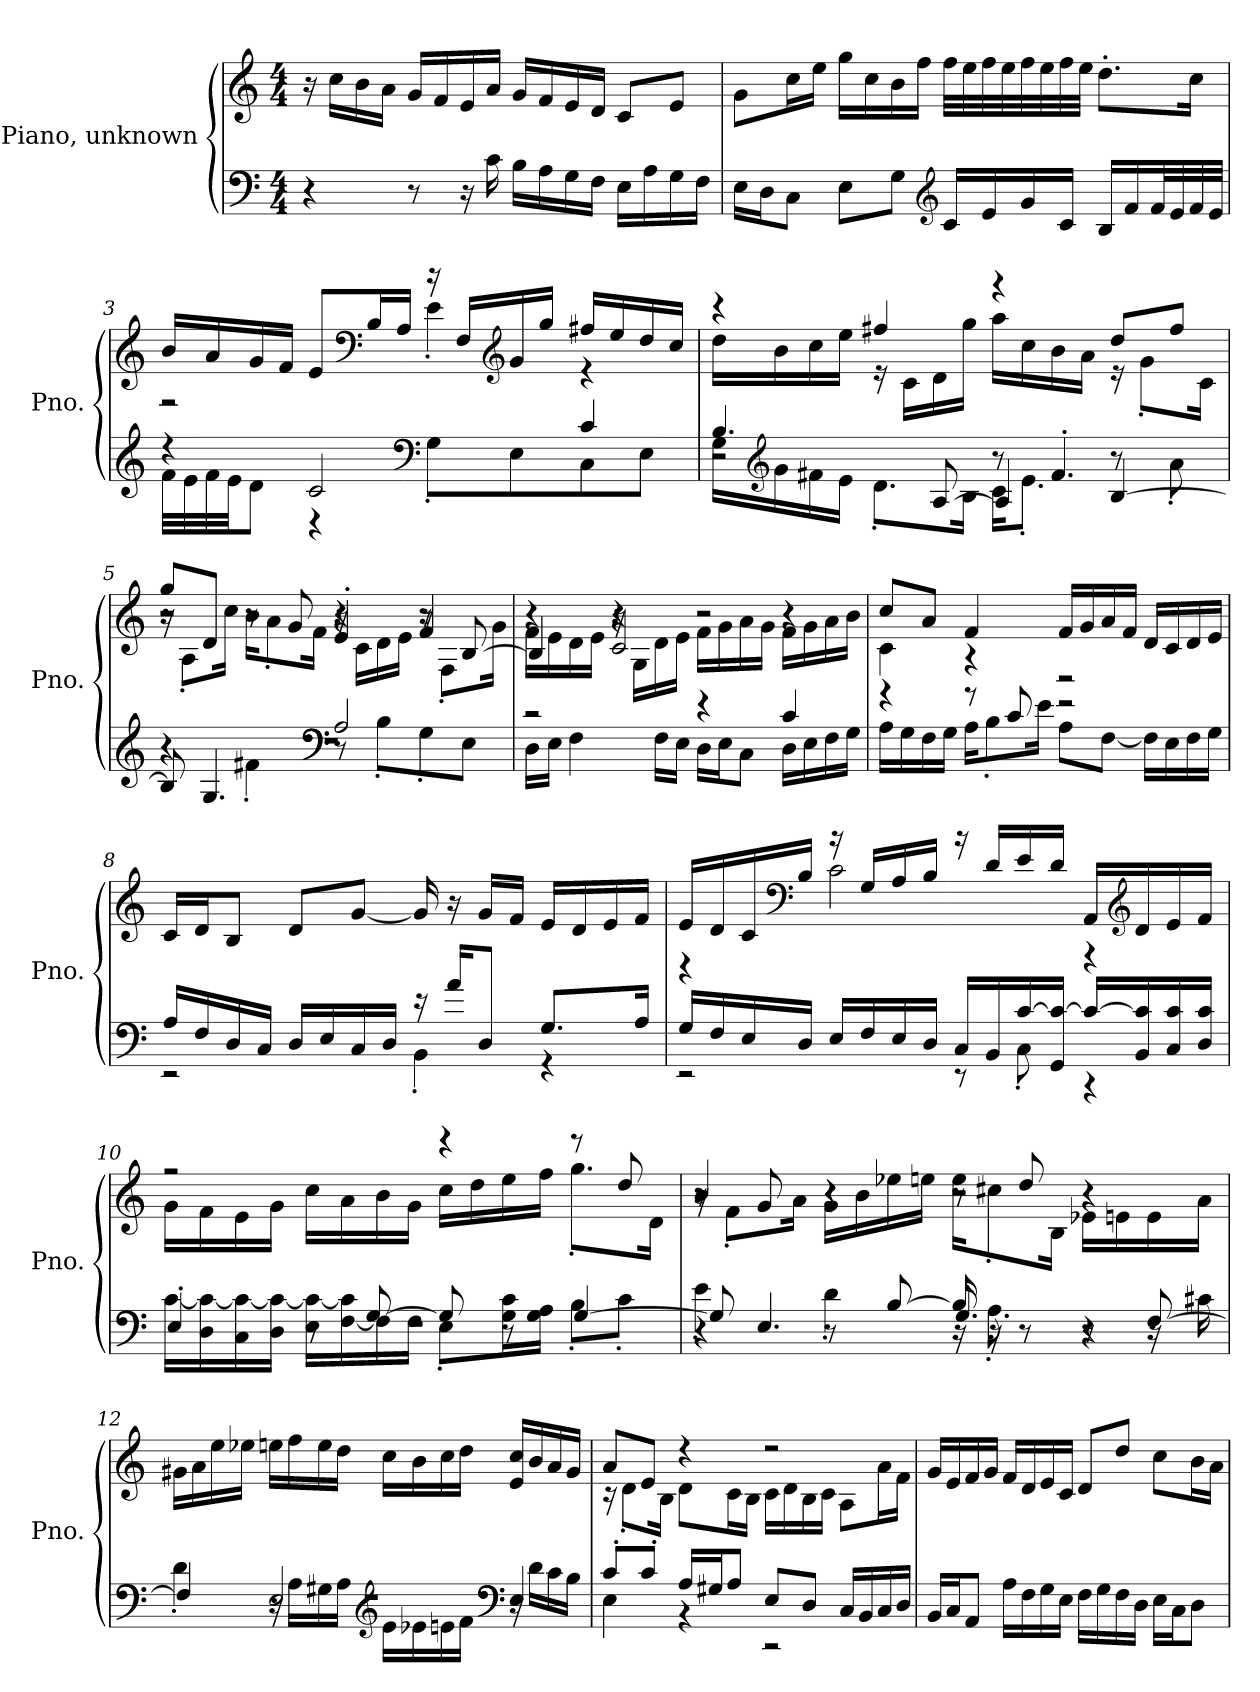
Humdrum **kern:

**kern	**kern
*part1	*part1
*staff2	*staff1
*I"Piano, unknown	*
*I'Pno.	*
*clefF4	*clefG2
*k[]	*k[]
*M4/4	*M4/4
*MM120	*MM120
=1	=1
4r	16r
.	16cc\LL
.	16b\
.	16a\JJ
8r	16g/LL
.	16f/
16r	16e/
16c\	16a/JJ
16B\LL	16g/LL
16A\	16f/
16G\	16e/
16F\JJ	16d/JJ
16E\LL	8c/L
16A\	.
16G\	8e/J
16F\JJ	.
=2	=2
16E\LL	8g\L
16D\J	.
8C\J	16cc\L
.	16ee\JJ
8E\L	16gg\LL
.	16cc\
8G\J	16b\
.	16ff\JJ
*clefG2	*
16c/LL	32ff\LLL
.	32ee\
16e/	32ff\
.	32ee\
16g/	32ff\
.	32ee\
16c/JJ	32ff\
.	32ee\JJJ
16B/LL	8.dd'\L
16f/	.
32f/L	.
32e/	.
32f/	16cc\Jk
32e/JJJ	.
!!LO:LB:g=z
=3	=3
*^	*^
4r	32f\LLL	16b/LL	2r
.	32e\	.	.
.	32f\	16a/	.
.	32e\JJ	.	.
.	8d\J	16g/	.
.	.	16f/JJ	.
2c/	4r	8e/L	.
*	*	*clefF4	*
.	.	16B/L	.
.	.	16A/JJ	.
*clefF4	*	*	*
.	8G'\L	16r	4e'\
.	.	16F/LL	.
*	*	*clefG2	*
.	8E\	16g/	.
.	.	16gg/JJ	.
4c/	8C\	16ff#X/LL	4r
.	.	16ee/	.
.	8E\J	16dd/	.
.	.	16cc/JJ	.
=4	=4	=4	=4
*	*^	*	*
2r	16G\LL	4.B/	4r	16dd\LL
*clefG2	*	*	*	*
.	16g\	.	.	16b\
.	16f#X\	.	.	16cc\
.	16e\JJ	.	.	16ee\JJ
.	8.d'\L	.	4ff#X/	16r
.	.	.	.	16c\LL
.	.	[8A/	.	16d\
.	16B\Jk	.	.	16gg\JJ
8r	16c\KL	4A/]	4r	16aa\LL
.	8.e'\J	.	.	16cc\
4.f#'/	.	.	.	16b\
.	.	.	.	16a\JJ
.	8r	[4B/	8dd/L	16r
.	.	.	.	8g'\L
.	8a'\	.	8ff#/J	.
.	.	.	.	16c\Jk
!!LO:LB:g=z
=5	=5	=5	=5	=5
*	*	*	*	*^
1r	4r	8B/]	8gg/L	16r	2r
.	.	.	.	8A'\L	.
.	.	4.G/	8d/J	.	.
.	.	.	.	16cc\Jk	.
.	4f#X'\	.	8r	16b\KL	.
.	.	.	.	8a'\	.
.	.	.	8g/	.	.
.	.	.	.	16f\Jk	.
*clefF4	*	*	*	*	*
.	8r	2A/	4e'/	16r	4r
.	.	.	.	16c\LL	.
.	8B'\L	.	.	16d\	.
.	.	.	.	16e\JJ	.
.	8G'\	.	4f/	16r	8r
.	.	.	.	8F'\L	.
.	8E\J	.	.	.	[8B/
.	.	.	.	16g\Jk	.
*	*v	*v	*	*	*
=6	=6	=6	=6	=6
2r	16D\LL	4r	16f\LL	4B/]
.	16E\JJ	.	16e\	.
.	4F\	.	16d\	.
.	.	.	16e\JJ	.
.	.	2c/	16r	4r
.	.	.	16G\LL	.
.	16F\LL	.	16d\	.
.	16E\JJ	.	16e\JJ	.
4r	16D\LL	.	16f\LL	2r
.	16E\J	.	16g\	.
.	8C\J	.	16a\	.
.	.	.	16g\JJ	.
4c/	16D\LL	4r	16f\LL	.
.	16E\	.	16g\	.
.	16F\	.	16a\	.
.	16G\JJ	.	16b\JJ	.
*	*	*	*v	*v
!!LO:LB:g=z
=7	=7	=7	=7
4r	16A\LL	8cc/L	4c\
.	16G\	.	.
.	16F\	8a/J	.
.	16G\JJ	.	.
8r	16A\KL	4f/	4r
.	8B'\	.	.
8c/	.	.	.
.	16e\Jk	.	.
2r	8A\L	16f/LL	2r
.	.	16g/	.
.	[8F\J	16a/	.
.	.	16f/JJ	.
.	16F\LL]	16d/LL	.
.	16E\	16c/	.
.	16F\	16d/	.
.	16G\JJ	16e/JJ	.
*	*	*v	*v
=8	=8	=8
16A/LL	2r	16c/LL
16F/	.	16d/J
16D/	.	8B/J
16C/JJ	.	.
16D/LL	.	8d/L
16E/	.	.
16C/	.	[8g/J
16D/JJ	.	.
16r	4BB'\	16g/]
16a/KL	.	16r
8D/J	.	16g/LL
.	.	16f/JJ
8.G/L	4r	16e/LL
.	.	16d/
.	.	16e/
16A/Jk	.	16f/JJ
!!LO:LB:g=z
=9	=9	=9
*	*	*^
16G/LL	2r	16e/LL	4r
16F/	.	16d/	.
16E/	.	16c/	.
*	*	*clefF4	*
16D/JJ	.	16B/JJ	.
16E/LL	.	16r	2c\
16F/	.	16G/LL	.
16E/	.	16A/	.
16D/JJ	.	16B/JJ	.
16C/LL	8r	16r	.
16BB/	.	16d/LL	.
[16c/	8C'\	16e/	.
16GG/ 16c/_JJ	.	16d/JJ	.
16c/LL_	4r	16AA/LL	4r
*	*	*clefG2	*
16BB/ 16c/]	.	16d/	.
16C/ 16c/	.	16e/	.
16D/ 16c/JJ	.	16f/JJ	.
=10	=10	=10	=10
*	*^	*	*
1r	[16c\LL	4E'/	2r	16g\LL
.	16D\ 16c\_	.	.	16f\
.	16C\ 16c\_	.	.	16e\
.	16D\ 16c\_JJ	.	.	16g\JJ
.	16E\ 16c\_LL	8r	.	16cc\LL
.	[16F\ 16c\]	.	.	16a\
.	16F\]	[8G/	.	16b\
.	16F\JJ	.	.	16g\JJ
.	8E'\L	8G/]	4r	16cc\LL
.	.	.	.	16dd\
.	16G\ 16c\L	8r	.	16ee\
.	16G\ 16A\JJ	.	.	16ff\JJ
.	8B'\L	[4G/	8r	8.gg'\L
.	8c'\J	.	8dd/	.
.	.	.	.	16d\Jk
!!LO:LB:g=z
=11	=11	=11	=11	=11
*	*	*	*	*^
4r	4e'\	8G/]	4b/	16r	8r
.	.	.	.	8f'\L	.
.	.	4.E/	.	.	8g/
.	.	.	.	16a\Jk	.
8r	4d'\	.	4r	16g\LL	4r
.	.	.	.	16b\	.
[8B/	.	.	.	16ee-X\	.
.	.	.	.	16een\JJ	.
16B/]	16r	4.G/	8r	16ee\KL	2r
16r	8.A'\	.	.	8cc#X'\	.
8r	.	.	8dd/	.	.
.	.	.	.	16B\Jk	.
4r	8r	.	4r	16e-X\LL	.
.	.	.	.	16en\	.
.	16r	[8F/	.	16e\	.
.	16c#X\	.	.	16a\JJ	.
*	*	*	*v	*v	*v
=12	=12	=12	=12
1r	4d'\	4F/]	16g#X\LL
.	.	.	16a\
.	.	.	16ee\
.	.	.	16ee-X\JJ
.	16r	2E/	16een\LL
.	16A\LL	.	16ff\
.	16G#X\	.	16ee\
.	16A\JJ	.	16dd\JJ
*clefG2	*	*	*
.	16e\LL	.	16cc\LL
.	16e-X\	.	16b\
.	16en\	.	16cc\
.	16f\JJ	.	16dd\JJ
*clefF4	*	*	*
.	16r	4E/	16e/ 16cc/LL
.	16d\LL	.	16b/
.	16c\	.	16a/
.	16B\JJ	.	16g#/JJ
*	*v	*v	*
!!LO:PB:g=z
=13	=13	=13
*	*	*^
8c'/L	4E\	8a/L	16r
.	.	.	8d'\L
8c'/J	.	8e/J	.
.	.	.	16B\Jk
16A/LL	4r	4r	8d\L
16G#X/J	.	.	.
8A/J	.	.	16c\L
.	.	.	16B\JJ
8E/L	2r	2r	16c\LL
.	.	.	16d\
8D/J	.	.	16B\
.	.	.	16c\JJ
16C/LL	.	.	8A\L
16BB/	.	.	.
16C/	.	.	16a\L
16D/JJ	.	.	16f\JJ
*v	*v	*	*
*	*v	*v
=14	=14
16BB/LL	16g/LL
16C/J	16e/
8AA/J	16f/
.	16g/JJ
16A\LL	16f/LL
16F\	16d/
16G\	16e/
16E\JJ	16c/JJ
16F\LL	8d/L
16G\	.
16F\	8dd/J
16D\JJ	.
16E\LL	8cc\L
16C\J	.
8D\J	16b\L
.	16a\JJ
=	=
*-	*-
